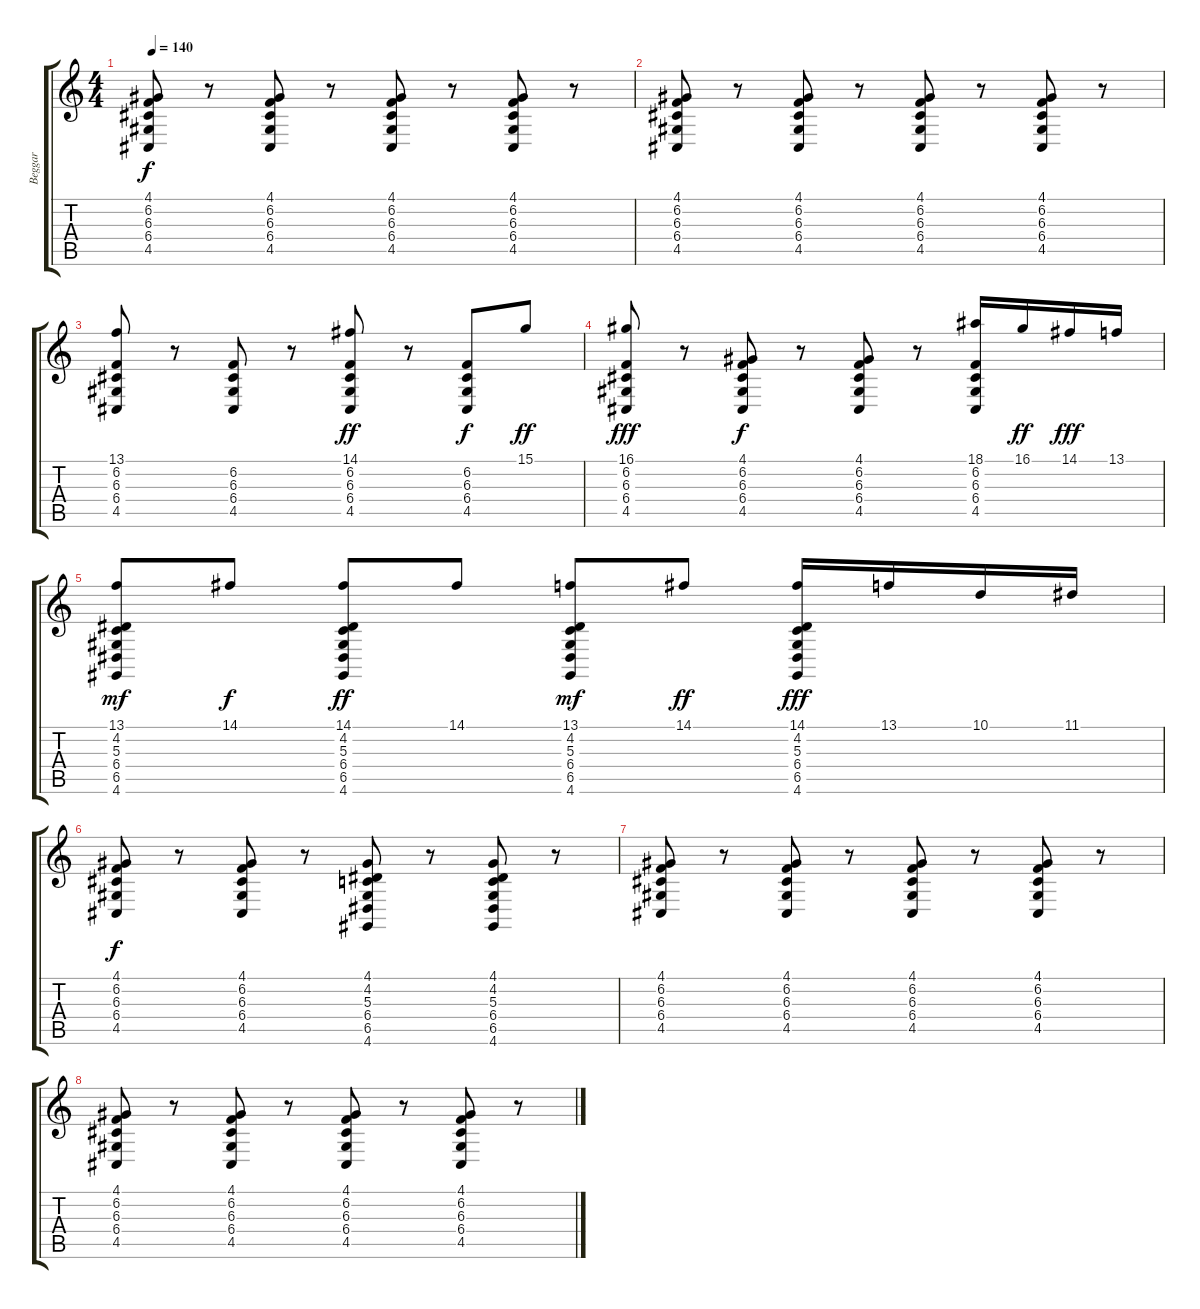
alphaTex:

\track ("Beggar" "Beggar") {instrument acousticgrandpiano}
\staff {score tabs}
\tuning (E4 B3 G3 D3 A2 E2) {hide}
\ts (4 4)
\tempo 140
\clef g2
\ks c
(4.1 6.2 6.3 6.4 4.5).8{dy f} r.8 (4.1 6.2 6.3 6.4 4.5).8 r.8 (4.1 6.2 6.3 6.4 4.5).8 r.8 (4.1 6.2 6.3 6.4 4.5).8 r.8 |
(4.1 6.2 6.3 6.4 4.5).8 r.8 (4.1 6.2 6.3 6.4 4.5).8 r.8 (4.1 6.2 6.3 6.4 4.5).8 r.8 (4.1 6.2 6.3 6.4 4.5).8 r.8 |
(13.1 6.2 6.3 6.4 4.5).8 r.8 (6.2 6.3 6.4 4.5).8 r.8 (14.1 6.2 6.3 6.4 4.5).8{dy ff} r.8 (6.2 6.3 6.4 4.5).8{dy f} 15.1.8{dy ff} |
(16.1 6.2 6.3 6.4 4.5).8{dy fff} r.8 (4.1 6.2 6.3 6.4 4.5).8{dy f} r.8 (4.1 6.2 6.3 6.4 4.5).8 r.8 (18.1 6.2 6.3 6.4 4.5).16 16.1.16{dy ff} 14.1.16{dy fff} 13.1.16 |
(13.1 4.2 5.3 6.4 6.5 4.6).8{dy mf} 14.1.8{dy f} (14.1 4.2 5.3 6.4 6.5 4.6).8{dy ff} 14.1.8 (13.1 4.2 5.3 6.4 6.5 4.6).8{dy mf} 14.1.8{dy ff} (14.1 4.2 5.3 6.4 6.5 4.6).16{dy fff} 13.1.16 10.1.16 11.1.16 |
(4.1 6.2 6.3 6.4 4.5).8{dy f} r.8 (4.1 6.2 6.3 6.4 4.5).8 r.8 (4.1 4.2 5.3 6.4 6.5 4.6).8 r.8 (4.1 4.2 5.3 6.4 6.5 4.6).8 r.8 |
(4.1 6.2 6.3 6.4 4.5).8 r.8 (4.1 6.2 6.3 6.4 4.5).8 r.8 (4.1 6.2 6.3 6.4 4.5).8 r.8 (4.1 6.2 6.3 6.4 4.5).8 r.8 |
(4.1 6.2 6.3 6.4 4.5).8 r.8 (4.1 6.2 6.3 6.4 4.5).8 r.8 (4.1 6.2 6.3 6.4 4.5).8 r.8 (4.1 6.2 6.3 6.4 4.5).8 r.8
